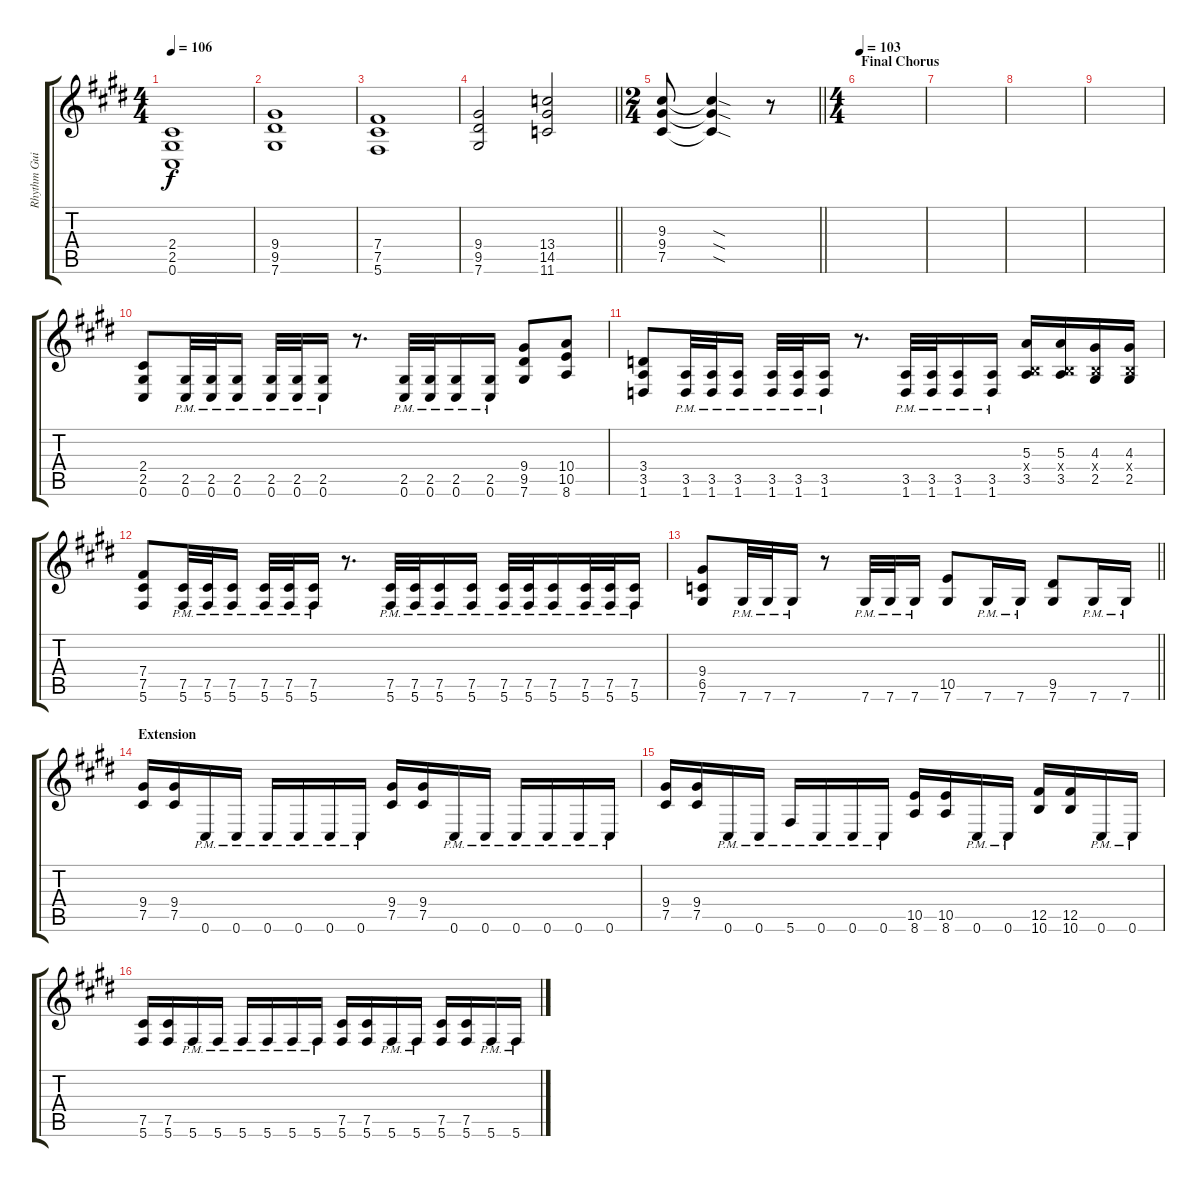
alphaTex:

\track ("Rhythm Guitar" "Rhythm Gui") {instrument overdrivenguitar}
\staff {score tabs}
\tuning (Db4 Ab3 E3 B2 Gb2 Db2) {hide}
\ts (4 4)
\tempo 106
\clef g2
\ks c#minor
(2.4 2.5 0.6).1{dy f} |
(9.4 9.5 7.6).1 |
(7.4 7.5 5.6).1 |
\barLineRight lightlight
(9.4 9.5 7.6).2 (13.4 14.5 11.6).2 |
\ts (2 4)
\barLineRight lightlight
(9.3 9.4 7.5).8 (9.3{sod t} 9.4{sod t} 7.5{sod t}).4 r.8 |
\ts (4 4)
\section ("" "Final Chorus")
\tempo 103
|
|
|
|
(2.4 2.5 0.6).8 (2.5{pm} 0.6{pm}).32 (2.5{pm} 0.6{pm}).32 (2.5{pm} 0.6{pm}).16 (2.5{pm} 0.6{pm}).32 (2.5{pm} 0.6{pm}).32 (2.5{pm} 0.6{pm}).16 r.8{d} (2.5{pm} 0.6{pm}).32 (2.5{pm} 0.6{pm}).32 (2.5{pm} 0.6{pm}).16 (2.5{pm} 0.6{pm}).16 (9.4 9.5 7.6).8 (10.4 10.5 8.6).8 |
(3.4 3.5 1.6).8 (3.5{pm} 1.6{pm}).32 (3.5{pm} 1.6{pm}).32 (3.5{pm} 1.6{pm}).16 (3.5{pm} 1.6{pm}).32 (3.5{pm} 1.6{pm}).32 (3.5{pm} 1.6{pm}).16 r.8{d} (3.5{pm} 1.6{pm}).32 (3.5{pm} 1.6{pm}).32 (3.5{pm} 1.6{pm}).16 (3.5{pm} 1.6{pm}).16 (5.3 0.4{x} 3.5).16 (5.3 0.4{x} 3.5).16 (4.3 0.4{x} 2.5).16 (4.3 0.4{x} 2.5).16 |
(7.4 7.5 5.6).8 (7.5{pm} 5.6{pm}).32 (7.5{pm} 5.6{pm}).32 (7.5{pm} 5.6{pm}).16 (7.5{pm} 5.6{pm}).32 (7.5{pm} 5.6{pm}).32 (7.5{pm} 5.6{pm}).16 r.8{d} (7.5{pm} 5.6{pm}).32 (7.5{pm} 5.6{pm}).32 (7.5{pm} 5.6{pm}).16 (7.5{pm} 5.6{pm}).16 (7.5{pm} 5.6{pm}).32 (7.5{pm} 5.6{pm}).32 (7.5{pm} 5.6{pm}).16 (7.5{pm} 5.6{pm}).32 (7.5{pm} 5.6{pm}).32 (7.5{pm} 5.6{pm}).16 |
\barLineRight lightlight
(9.4 6.5 7.6).8 7.6{pm}.32 7.6{pm}.32 7.6{pm}.16 r.8 7.6{pm}.32 7.6{pm}.32 7.6{pm}.16 (10.5 7.6).8 7.6{pm}.16 7.6{pm}.16 (9.5 7.6).8 7.6{pm}.16 7.6{pm}.16 |
\section ("" "Extension")
(9.4 7.5).16 (9.4 7.5).16 0.6{pm}.16 0.6{pm}.16 0.6{pm}.16 0.6{pm}.16 0.6{pm}.16 0.6{pm}.16 (9.4 7.5).16 (9.4 7.5).16 0.6{pm}.16 0.6{pm}.16 0.6{pm}.16 0.6{pm}.16 0.6{pm}.16 0.6{pm}.16 |
(9.4 7.5).16 (9.4 7.5).16 0.6{pm}.16 0.6{pm}.16 5.6{pm}.16 0.6{pm}.16 0.6{pm}.16 0.6{pm}.16 (10.5 8.6).16 (10.5 8.6).16 0.6{pm}.16 0.6{pm}.16 (12.5 10.6).16 (12.5 10.6).16 0.6{pm}.16 0.6{pm}.16 |
(7.5 5.6).16 (7.5 5.6).16 5.6{pm}.16 5.6{pm}.16 5.6{pm}.16 5.6{pm}.16 5.6{pm}.16 5.6{pm}.16 (7.5 5.6).16 (7.5 5.6).16 5.6{pm}.16 5.6{pm}.16 (7.5 5.6).16 (7.5 5.6).16 5.6{pm}.16 5.6{pm}.16
